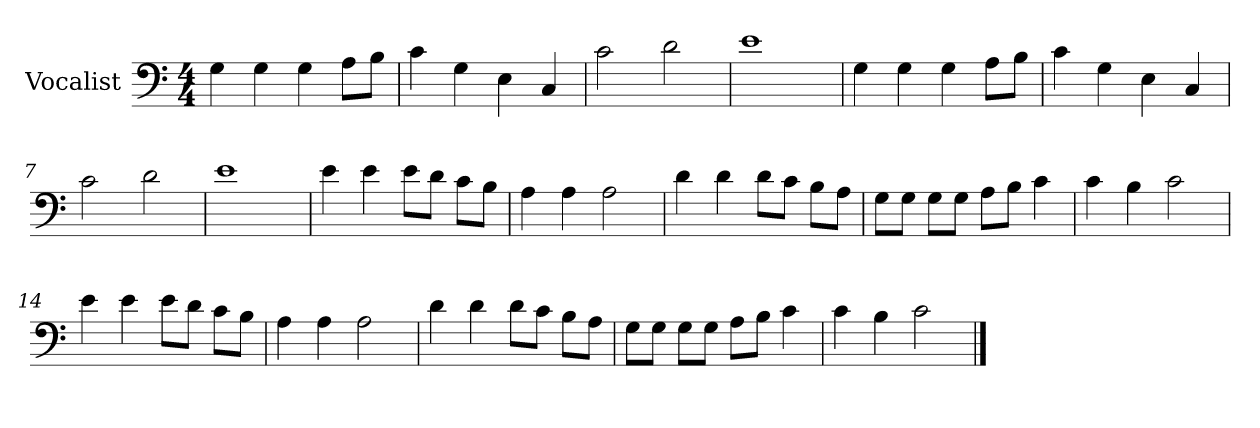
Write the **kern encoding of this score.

**kern
*part1
*staff1
*I"Vocalist
*k[]
*C:
*M4/4
=1
4G
4G
4G
8AL
8BJ
=2
4c
4G
4E
4C
=3
2c
2d
=4
1e
=5
4G
4G
4G
8AL
8BJ
=6
4c
4G
4E
4C
=7
2c
2d
=8
1e
=9
4e
4e
8eL
8dJ
8cL
8BJ
=10
4A
4A
2A
=11
4d
4d
8dL
8cJ
8BL
8AJ
=12
8GL
8GJ
8GL
8GJ
8AL
8BJ
4c
=13
4c
4B
2c
=14
4e
4e
8eL
8dJ
8cL
8BJ
=15
4A
4A
2A
=16
4d
4d
8dL
8cJ
8BL
8AJ
=17
8GL
8GJ
8GL
8GJ
8AL
8BJ
4c
=18
4c
4B
2c
==
*-
